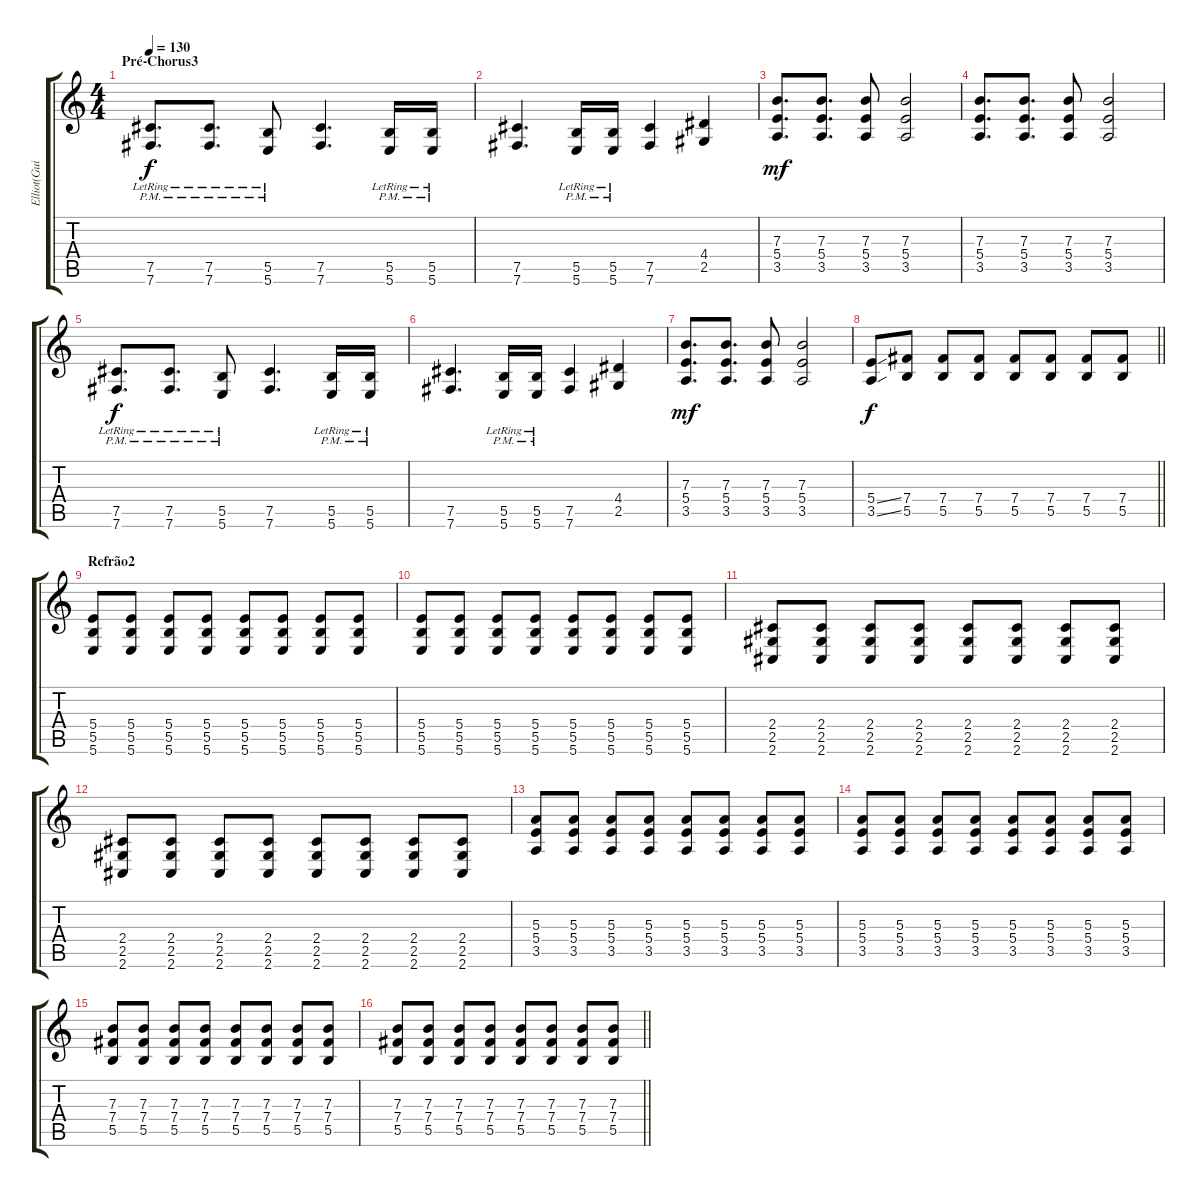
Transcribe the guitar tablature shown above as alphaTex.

\track ("Elliot(Guitarra)" "Elliot(Gui") {instrument distortionguitar}
\staff {score tabs}
\tuning (Db4 Ab3 E3 B2 Gb2 B1) {hide}
\ts (4 4)
\section ("" "Pré-Chorus3")
\tempo 130
\clef g2
\ks c
(7.5{pm lr} 7.6{pm lr}).8{d dy f} (7.5{pm lr} 7.6{pm lr}).8{d} (5.5{pm lr} 5.6{pm lr}).8 (7.5 7.6).4{d} (5.5{pm lr} 5.6{pm lr}).16 (5.5{pm lr} 5.6{pm lr}).16 |
(7.5 7.6).4{d} (5.5{pm lr} 5.6{pm lr}).16 (5.5{pm lr} 5.6{pm lr}).16 (7.5 7.6).4 (4.4 2.5).4 |
(7.3 5.4 3.5).8{d dy mf} (7.3 5.4 3.5).8{d} (7.3 5.4 3.5).8 (7.3 5.4 3.5).2 |
(7.3 5.4 3.5).8{d} (7.3 5.4 3.5).8{d} (7.3 5.4 3.5).8 (7.3 5.4 3.5).2 |
(7.5{pm lr} 7.6{pm lr}).8{d dy f} (7.5{pm lr} 7.6{pm lr}).8{d} (5.5{pm lr} 5.6{pm lr}).8 (7.5 7.6).4{d} (5.5{pm lr} 5.6{pm lr}).16 (5.5{pm lr} 5.6{pm lr}).16 |
(7.5 7.6).4{d} (5.5{pm lr} 5.6{pm lr}).16 (5.5{pm lr} 5.6{pm lr}).16 (7.5 7.6).4 (4.4 2.5).4 |
(7.3 5.4 3.5).8{d dy mf} (7.3 5.4 3.5).8{d} (7.3 5.4 3.5).8 (7.3 5.4 3.5).2 |
\barLineRight lightlight
(5.4{ss} 3.5{ss}).8{dy f} (7.4 5.5).8 (7.4 5.5).8 (7.4 5.5).8 (7.4 5.5).8 (7.4 5.5).8 (7.4 5.5).8 (7.4 5.5).8 |
\section ("" "Refrão2")
(5.4 5.5 5.6).8 (5.4 5.5 5.6).8 (5.4 5.5 5.6).8 (5.4 5.5 5.6).8 (5.4 5.5 5.6).8 (5.4 5.5 5.6).8 (5.4 5.5 5.6).8 (5.4 5.5 5.6).8 |
(5.4 5.5 5.6).8 (5.4 5.5 5.6).8 (5.4 5.5 5.6).8 (5.4 5.5 5.6).8 (5.4 5.5 5.6).8 (5.4 5.5 5.6).8 (5.4 5.5 5.6).8 (5.4 5.5 5.6).8 |
(2.4 2.5 2.6).8 (2.4 2.5 2.6).8 (2.4 2.5 2.6).8 (2.4 2.5 2.6).8 (2.4 2.5 2.6).8 (2.4 2.5 2.6).8 (2.4 2.5 2.6).8 (2.4 2.5 2.6).8 |
(2.4 2.5 2.6).8 (2.4 2.5 2.6).8 (2.4 2.5 2.6).8 (2.4 2.5 2.6).8 (2.4 2.5 2.6).8 (2.4 2.5 2.6).8 (2.4 2.5 2.6).8 (2.4 2.5 2.6).8 |
(5.3 5.4 3.5).8 (5.3 5.4 3.5).8 (5.3 5.4 3.5).8 (5.3 5.4 3.5).8 (5.3 5.4 3.5).8 (5.3 5.4 3.5).8 (5.3 5.4 3.5).8 (5.3 5.4 3.5).8 |
(5.3 5.4 3.5).8 (5.3 5.4 3.5).8 (5.3 5.4 3.5).8 (5.3 5.4 3.5).8 (5.3 5.4 3.5).8 (5.3 5.4 3.5).8 (5.3 5.4 3.5).8 (5.3 5.4 3.5).8 |
(7.3 7.4 5.5).8 (7.3 7.4 5.5).8 (7.3 7.4 5.5).8 (7.3 7.4 5.5).8 (7.3 7.4 5.5).8 (7.3 7.4 5.5).8 (7.3 7.4 5.5).8 (7.3 7.4 5.5).8 |
\barLineRight lightlight
(7.3 7.4 5.5).8 (7.3 7.4 5.5).8 (7.3 7.4 5.5).8 (7.3 7.4 5.5).8 (7.3 7.4 5.5).8 (7.3 7.4 5.5).8 (7.3 7.4 5.5).8 (7.3 7.4 5.5).8
